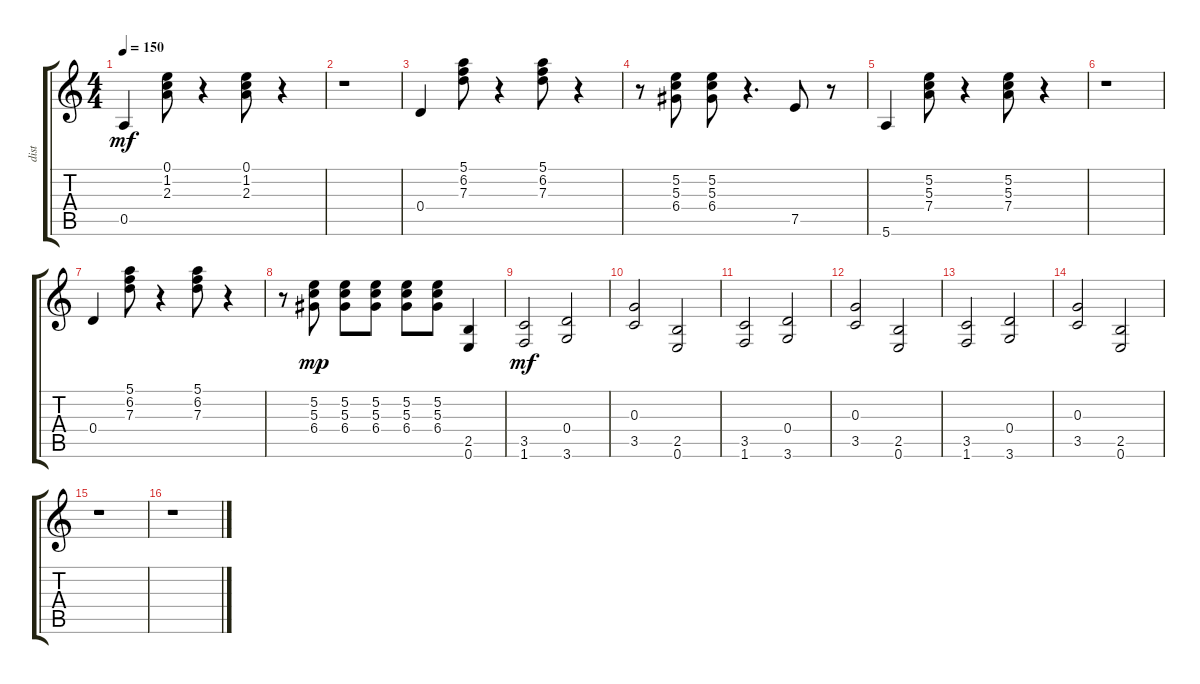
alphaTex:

\track ("dist" "dist") {instrument overdrivenguitar}
\staff {score tabs}
\tuning (E4 B3 G3 D3 A2 E2) {hide}
\ts (4 4)
\tempo 150
\clef g2
\ks c
0.5.4{dy mf} (0.1 1.2 2.3).8 r.4 (0.1 1.2 2.3).8 r.4 |
r.1 |
0.4.4 (5.1 6.2 7.3).8 r.4 (5.1 6.2 7.3).8 r.4 |
r.8 (5.2 5.3 6.4).8 (5.2 5.3 6.4).8 r.4{d} 7.5.8 r.8 |
5.6.4 (5.2 5.3 7.4).8 r.4 (5.2 5.3 7.4).8 r.4 |
r.1 |
0.4.4 (5.1 6.2 7.3).8 r.4 (5.1 6.2 7.3).8 r.4 |
r.8 (5.2 5.3 6.4).8{dy mp} (5.2 5.3 6.4).8 (5.2 5.3 6.4).8 (5.2 5.3 6.4).8 (5.2 5.3 6.4).8 (2.5 0.6).4 |
(3.5 1.6).2{dy mf} (0.4 3.6).2 |
(0.3 3.5).2 (2.5 0.6).2 |
(3.5 1.6).2 (0.4 3.6).2 |
(0.3 3.5).2 (2.5 0.6).2 |
(3.5 1.6).2 (0.4 3.6).2 |
(0.3 3.5).2 (2.5 0.6).2 |
r.1 |
r.1
